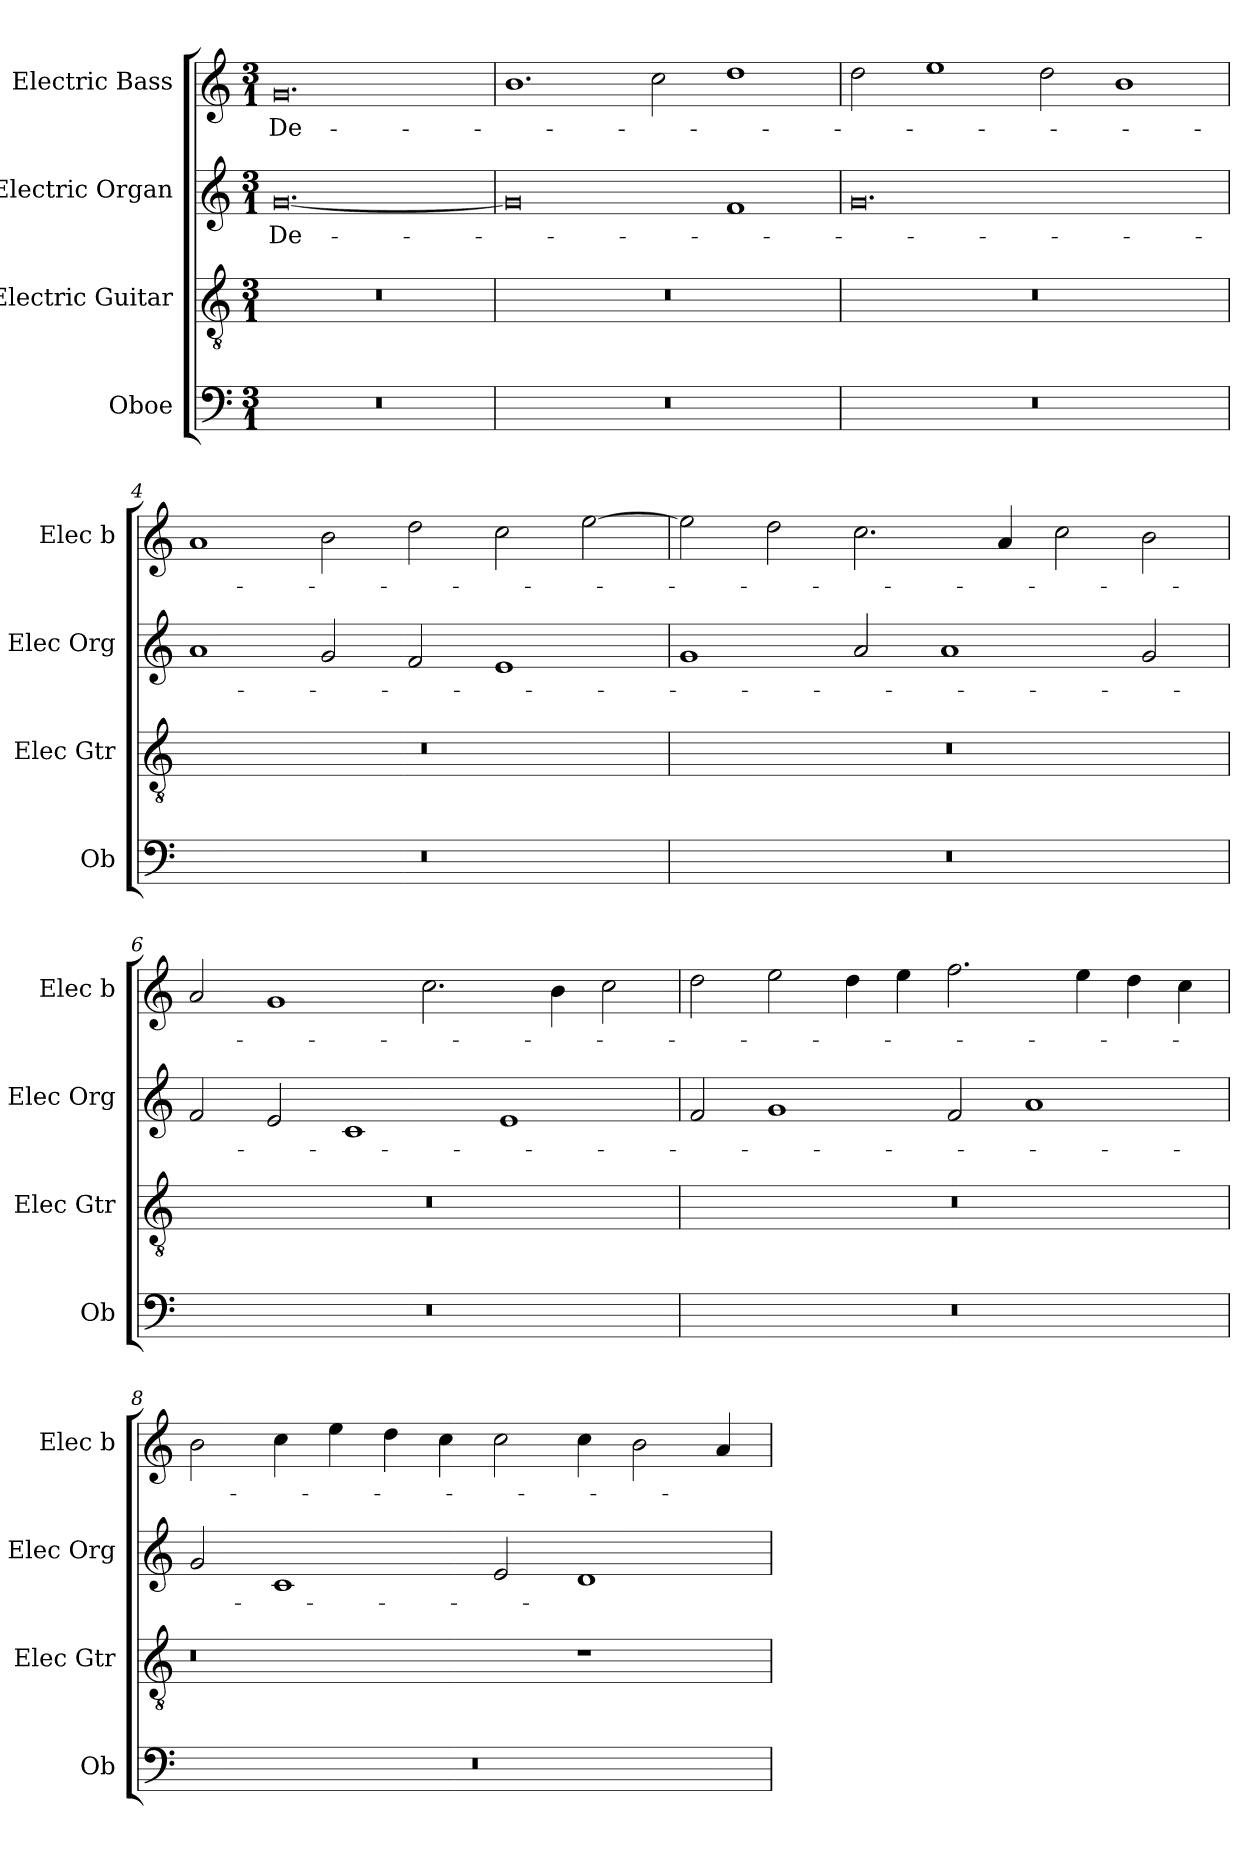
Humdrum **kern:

**kern	**kern	**kern	**text	**kern	**text
*part4	*part3	*part2	*part2	*part1	*part1
*staff4	*staff3	*staff2	*staff2	*staff1	*staff1
*I"Oboe	*I"Electric Guitar	*I"Electric Organ	*	*I"Electric Bass	*
*I'Ob	*I'Elec Gtr	*I'Elec Org	*	*I'Elec b	*
*clefF4	*clefGv2	*clefG2	*	*clefG2	*
*M3/1	*M3/1	*M3/1	*	*M3/1	*
=1	=1	=1	=1	=1	=1
!	!	!	!LO:LY:b	!	!LO:LY:b
0.r	0.r	[0.g	De-	0.g	De-
=2	=2	=2	=2	=2	=2
0.r	0.r	0g]	.	1.b	.
.	.	.	.	2cc\	.
.	.	1f	.	1dd	.
=3	=3	=3	=3	=3	=3
0.r	0.r	0.g	.	2dd\	.
.	.	.	.	1ee	.
.	.	.	.	2dd\	.
.	.	.	.	1b	.
=4	=4	=4	=4	=4	=4
0.r	0.r	1a	.	1a	.
.	.	2g/	.	2b\	.
.	.	2f/	.	2dd\	.
.	.	1e	.	2cc\	.
.	.	.	.	[2ee\	.
=5	=5	=5	=5	=5	=5
0.r	0.r	1g	.	2ee\]	.
.	.	.	.	2dd\	.
.	.	2a/	.	2.cc\	.
.	.	1a	.	.	.
.	.	.	.	4a/	.
.	.	.	.	2cc\	.
.	.	2g/	.	2b\	.
!!LO:LB:g=z
=6	=6	=6	=6	=6	=6
0.r	0.r	2f/	.	2a/	.
.	.	2e/	.	1g	.
.	.	1c	.	.	.
.	.	.	.	2.cc\	.
.	.	1e	.	.	.
.	.	.	.	4b\	.
.	.	.	.	2cc\	.
!!LO:LB:g=z
=7	=7	=7	=7	=7	=7
0.r	0.r	2f/	.	2dd\	.
.	.	1g	.	2ee\	.
.	.	.	.	4dd\	.
.	.	.	.	4ee\	.
.	.	2f/	.	2.ff\	.
.	.	1a	.	.	.
.	.	.	.	4ee\	.
.	.	.	.	4dd\	.
.	.	.	.	4cc\	.
=8	=8	=8	=8	=8	=8
0.r	0r	2g/	.	2b\	.
.	.	1c	.	4cc\	.
.	.	.	.	4ee\	.
.	.	.	.	4dd\	.
.	.	.	.	4cc\	.
.	.	2e/	.	2cc\	.
.	1r	1d	.	4cc\	.
.	.	.	.	2b\	.
.	.	.	.	4a/	.
=	=	=	=	=	=
*-	*-	*-	*-	*-	*-
